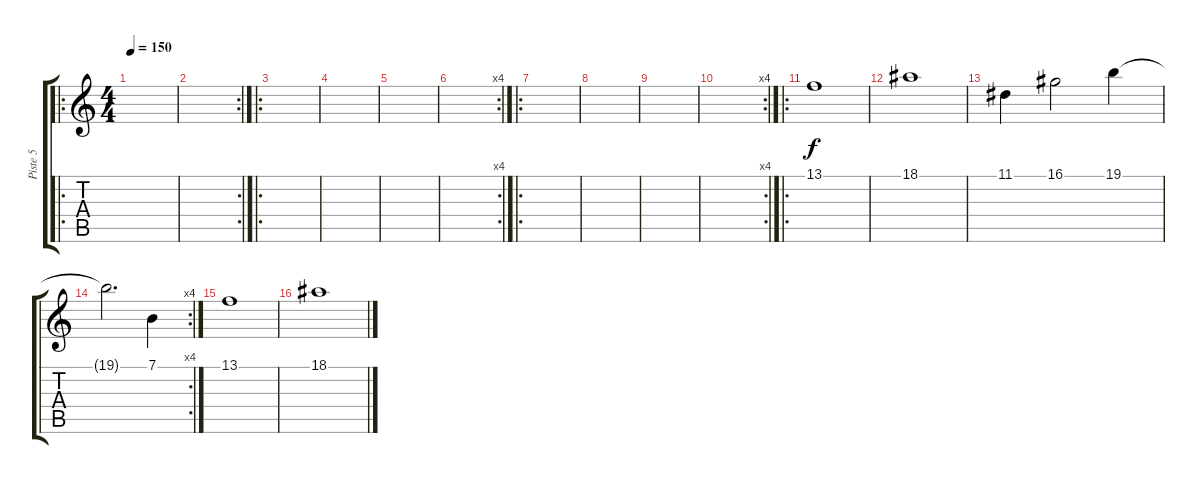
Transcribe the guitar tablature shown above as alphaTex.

\track ("Piste 5" "Piste 5") {instrument brightacousticpiano}
\staff {score tabs}
\tuning (E4 B3 G3 D3 A2 E2) {hide}
\ro
\ts (4 4)
\tempo 150
\clef g2
\ks c
|
\rc 2
|
\ro
|
|
|
\rc 4
|
\ro
|
|
|
\rc 4
|
\ro
13.1.1 |
18.1.1 |
11.1.4 16.1.2 19.1.4 |
\rc 4
19.1{t}.2{d} 7.1.4 |
13.1.1 |
18.1.1
